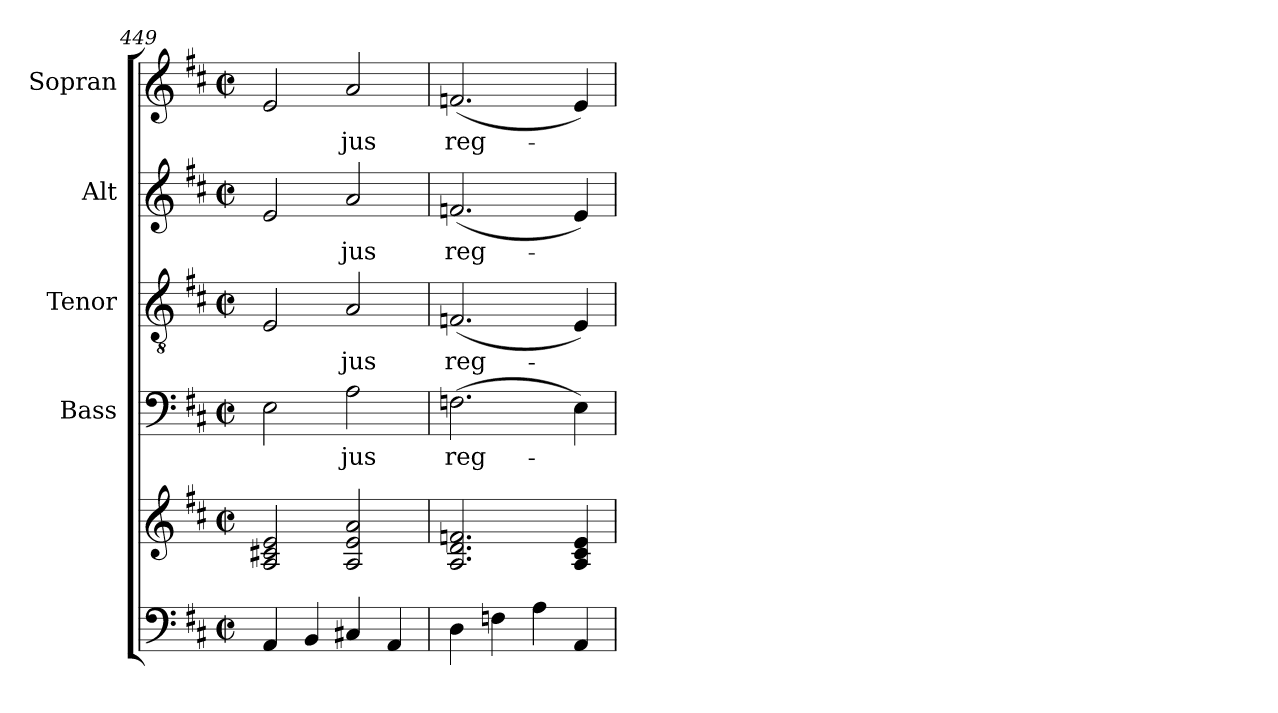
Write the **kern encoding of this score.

**kern	**kern	**kern	**text	**kern	**text	**kern	**text	**kern	**text
*part5	*part5	*part4	*part4	*part3	*part3	*part2	*part2	*part1	*part1
*staff6	*staff5	*staff4	*staff4	*staff3	*staff3	*staff2	*staff2	*staff1	*staff1
*	*	*I"Bass	*	*I"Tenor	*	*I"Alt	*	*I"Sopran	*
*	*	*I'B.	*	*I'T.	*	*I'A.	*	*I'S.	*
*clefF4	*clefG2	*clefF4	*	*clefGv2	*	*clefG2	*	*clefG2	*
*k[f#c#]	*k[f#c#]	*k[f#c#]	*	*k[f#c#]	*	*k[f#c#]	*	*k[f#c#]	*
*D:	*D:	*D:	*	*D:	*	*D:	*	*D:	*
*M2/2	*M2/2	*M2/2	*	*M2/2	*	*M2/2	*	*M2/2	*
*met(c|)	*met(c|)	*met(c|)	*	*met(c|)	*	*met(c|)	*	*met(c|)	*
=449	=449	=449	=449	=449	=449	=449	=449	=449	=449
4AA/	2A/ 2c#X/ 2e/	2E\	.	2E/	.	2e/	.	2e/	.
4BB/	.	.	.	.	.	.	.	.	.
!	!	!	!LO:LY:b	!	!LO:LY:b	!	!LO:LY:b	!	!LO:LY:b
4C#X/	2A/ 2e/ 2a/	2A\	-jus	2A/	-jus	2a/	-jus	2a/	-jus
4AA/	.	.	.	.	.	.	.	.	.
=450	=450	=450	=450	=450	=450	=450	=450	=450	=450
!	!	!	!LO:LY:b	!	!LO:LY:b	!	!LO:LY:b	!	!LO:LY:b
4D\	2.A/ 2.d/ 2.fn/	(>2.Fn\	reg-	(<2.Fn/	reg-	(<2.fn/	reg-	(<2.fn/	reg-
4Fn\	.	.	.	.	.	.	.	.	.
4A\	.	.	.	.	.	.	.	.	.
4AA/	4A/ 4c#/ 4e/	4E\)	.	4E/)	.	4e/)	.	4e/)	.
=	=	=	=	=	=	=	=	=	=
*-	*-	*-	*-	*-	*-	*-	*-	*-	*-
